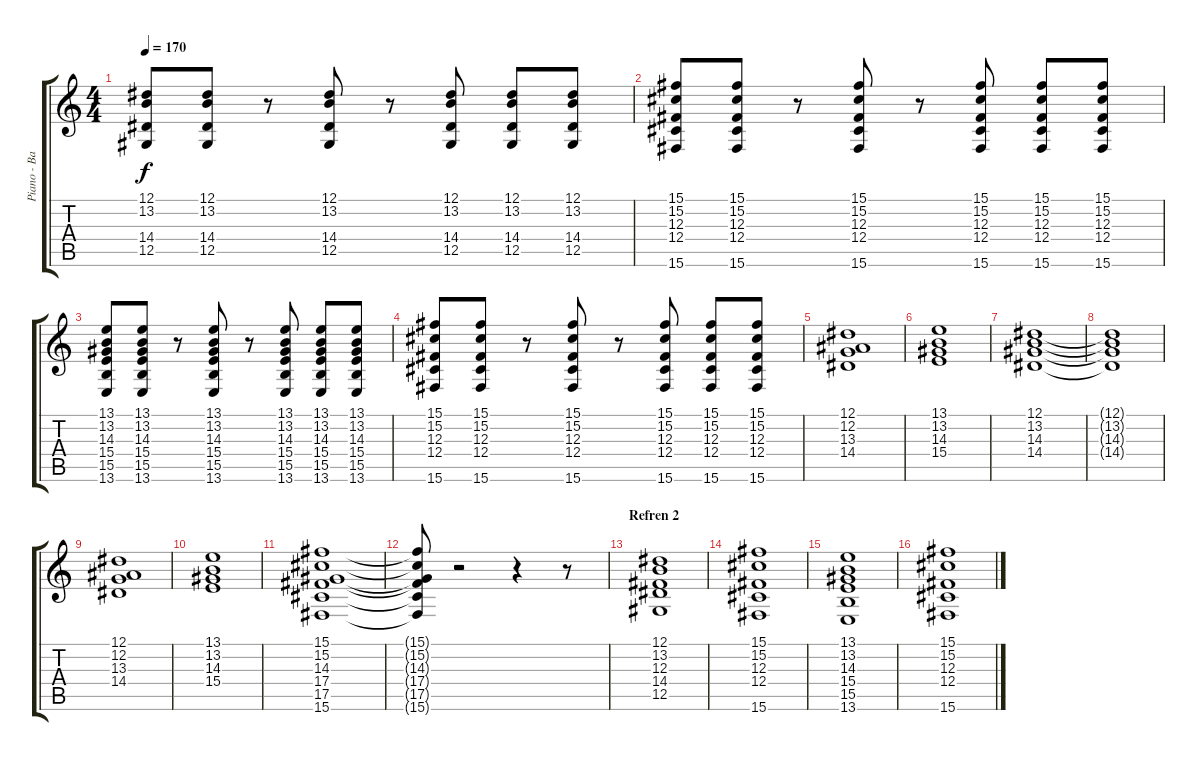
\track ("Piano - Badi Boy" "Piano - Ba") {instrument rockorgan}
\staff {score tabs}
\tuning (Eb4 Bb3 Gb3 Db3 Ab2 Eb2) {hide}
\ts (4 4)
\tempo 170
\clef g2
\ks c
(12.1 13.2 14.4 12.5).8{dy f} (12.1 13.2 14.4 12.5).8 r.8 (12.1 13.2 14.4 12.5).8 r.8 (12.1 13.2 14.4 12.5).8 (12.1 13.2 14.4 12.5).8 (12.1 13.2 14.4 12.5).8 |
(15.1 15.2 12.3 12.4 15.6).8 (15.1 15.2 12.3 12.4 15.6).8 r.8 (15.1 15.2 12.3 12.4 15.6).8 r.8 (15.1 15.2 12.3 12.4 15.6).8 (15.1 15.2 12.3 12.4 15.6).8 (15.1 15.2 12.3 12.4 15.6).8 |
(13.1 13.2 14.3 15.4 15.5 13.6).8 (13.1 13.2 14.3 15.4 15.5 13.6).8 r.8 (13.1 13.2 14.3 15.4 15.5 13.6).8 r.8 (13.1 13.2 14.3 15.4 15.5 13.6).8 (13.1 13.2 14.3 15.4 15.5 13.6).8 (13.1 13.2 14.3 15.4 15.5 13.6).8 |
(15.1 15.2 12.3 12.4 15.6).8 (15.1 15.2 12.3 12.4 15.6).8 r.8 (15.1 15.2 12.3 12.4 15.6).8 r.8 (15.1 15.2 12.3 12.4 15.6).8 (15.1 15.2 12.3 12.4 15.6).8 (15.1 15.2 12.3 12.4 15.6).8 |
(12.1 12.2 13.3 14.4).1 |
(13.1 13.2 14.3 15.4).1 |
(12.1 13.2 14.3 14.4).1 |
(12.1{t} 13.2{t} 14.3{t} 14.4{t}).1 |
(12.1 12.2 13.3 14.4).1 |
(13.1 13.2 14.3 15.4).1 |
(15.1 15.2 14.3 17.4 17.5 15.6).1 |
(15.1{t} 15.2{t} 14.3{t} 17.4{t} 17.5{t} 15.6{t}).8 r.2 r.4 r.8 |
\section ("" "Refren 2")
(12.1 13.2 12.3 14.4 12.5).1{volume 9 instrument rockorgan} |
(15.1 15.2 12.3 12.4 15.6).1 |
(13.1 13.2 14.3 15.4 15.5 13.6).1 |
(15.1 15.2 12.3 12.4 15.6).1
